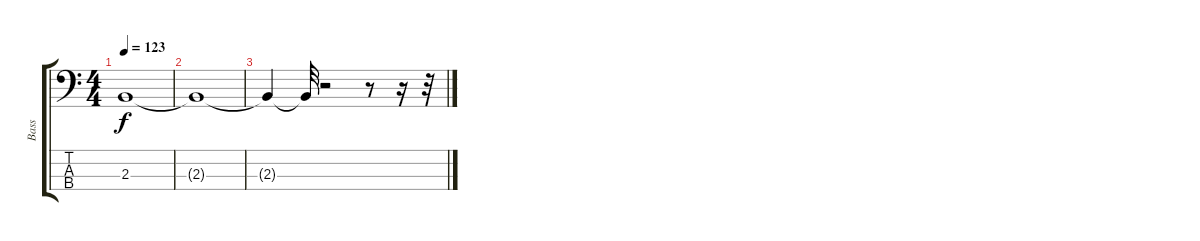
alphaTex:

\track ("Bass" "Bass") {instrument electricbassfinger}
\staff {score tabs}
\tuning (G2 D2 A1 E1) {hide}
\ts (4 4)
\tempo 123
\clef f4
\ks c
2.3{t}.1{dy f} |
2.3{t}.1 |
2.3{t}.4 2.3{t}.32 r.2 r.8 r.16 r.32
